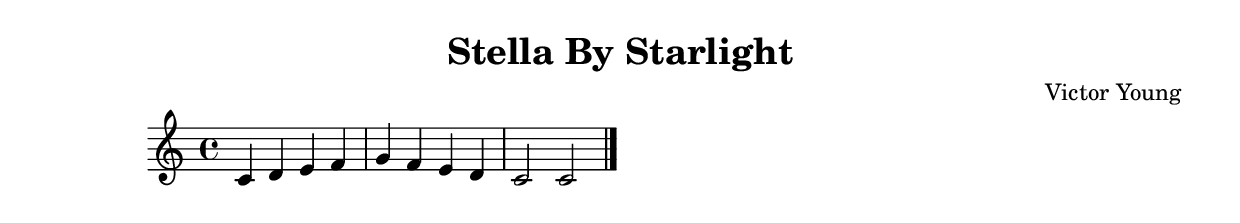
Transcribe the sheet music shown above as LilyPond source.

\version "2.24.4"

\header {
  title = "Stella By Starlight"
  composer = "Victor Young"
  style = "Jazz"
}

\score {
  \new Staff {
    \clef treble
    \time 4/4
    \key c \major
    
    % Simple chord progression placeholder
    c'4 d' e' f' |
    g' f' e' d' |
    c'2 c'2 |
    \bar "|."
  }
  \layout {}
  \midi {
    \tempo 4 = 120
  }
}